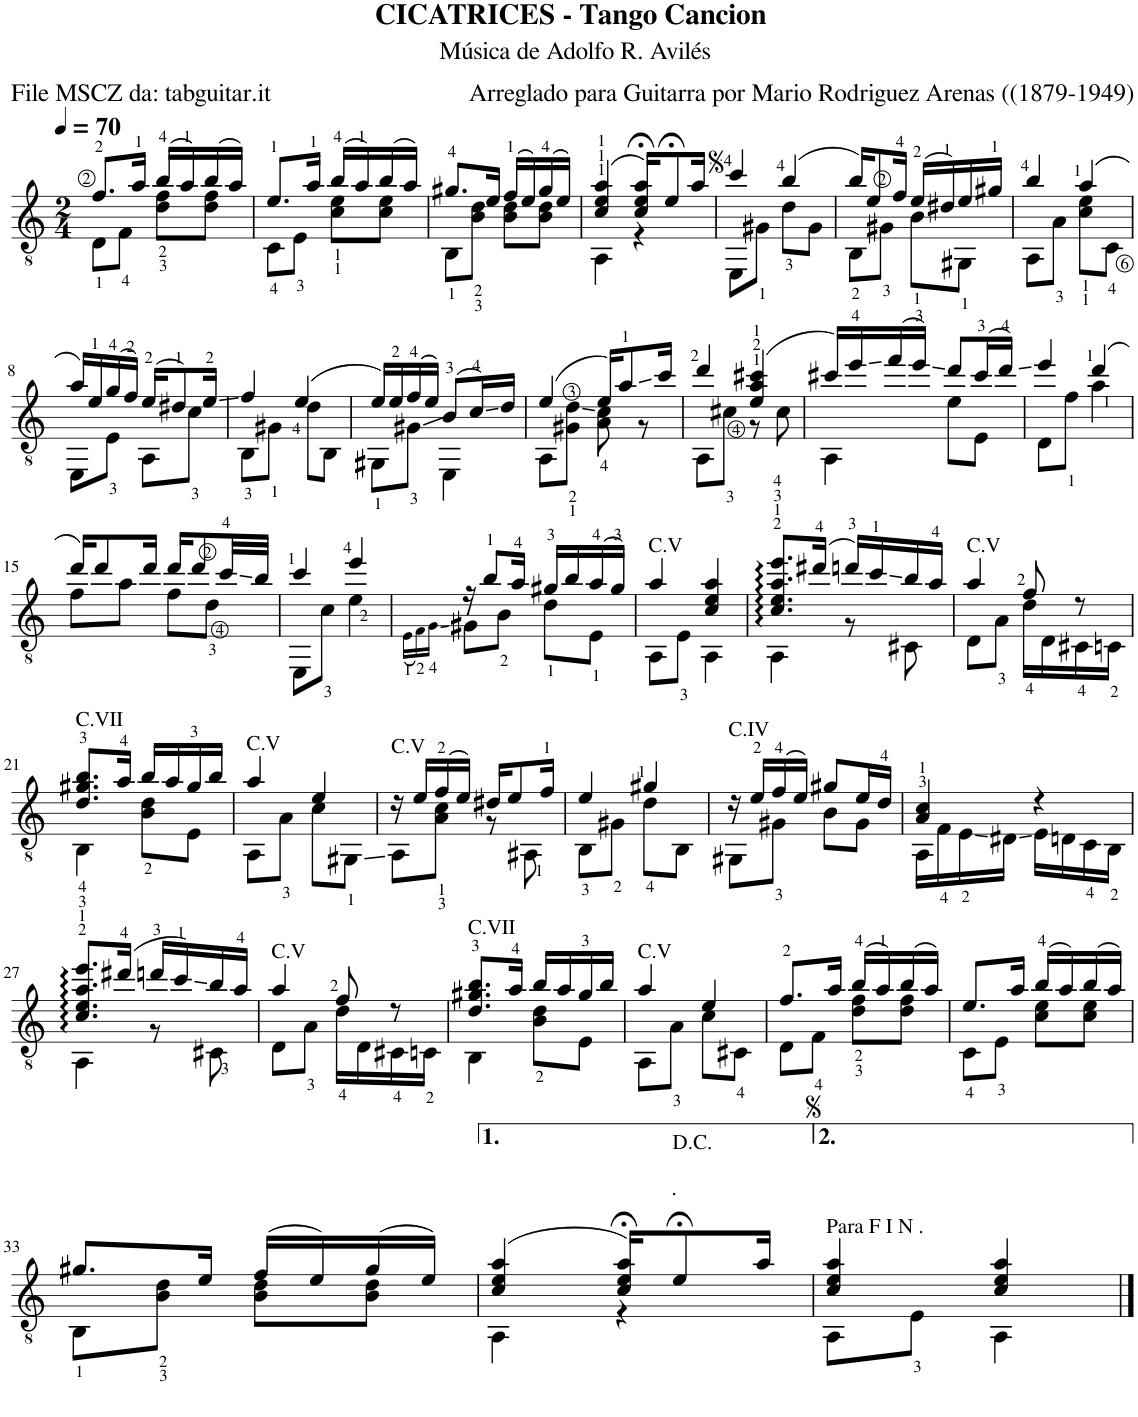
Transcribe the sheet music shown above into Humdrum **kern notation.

**kern
*part1
*staff1
*I"Guitar
*I'Guit.
*clefGv2
*k[]
*M2/4
*MM70
=1
*^
8.f/L	8D\L
.	8F\J
16a/Jk	.
(16b/LL	8d\ 8f\L
16a/)	.
(16b/	8d\ 8f\J
16a/JJ)	.
=2	=2
8.e/L	8C\L
.	8E\J
16a/Jk	.
(16b/LL	8c\ 8e\L
16a/)	.
(16b/	8c\ 8e\J
16a/JJ)	.
=3	=3
8.g#X/L	8BB\L
.	8B\ 8d\J
16e/Jk	.
(16f/LL	8B\ 8d\L
16e/)	.
(16g#/	8B\ 8d\J
16e/JJ)	.
=4	=4
(4c/ 4e/ 4a/	4AA\
16c/;< 16e/;< 16a/;<KL)	4r
8e;</	.
16a/Jk	.
=5	=5
4cc/	8EE\L
.	8G#X\J
(4b/	8d\L
.	8G#\J
=6	=6
16b/KL)	8BB\L
8e/	.
.	8G#X\J
16f/Jk	.
(16e/LL	8B\L
16d#X/)	.
16e/	8GG#X\J
16g#X/JJ	.
=7	=7
4b/	8AA\L
.	8A\J
(4a/	8c\ 8e\L
.	8C\J
!!LO:LB:g=z	!!
=8	=8
16a/LL)	8EE\L
16e/	.
(16g/	8E\J
16f/JJ)	.
(16e/KL	8AA\L
8d#X/)	.
.	8c\J
16e/Jk	.
=9	=9
4f/	8BB\L
.	8G#X\J
(4e/	8d\L
.	8BB\J
=10	=10
16e/LL)	8GG#X\L
16e/	.
(16f/	8G#X\J
16e/JJ)	.
(8B/L	4EE\
16c/L)	.
16d/JJ	.
=11	=11
(4e/	8AA\L
.	8G#X\ 8d\J
16e/KL)	8A\ 8c\
8a/	.
.	8r
16cc/Jk	.
=12	=12
4dd/	8AA\L
.	8c#X\J
(4e/ 4a/ 4cc#X/	8r
.	8c#\
=13	=13
16cc#X/LL)	4AA\
16ee/	.
(16ff/	.
16ee/JJ)	.
8dd/L	8e\L
(16cc#/L	8E\J
16dd/JJ)	.
=14	=14
4ee/	8D\L
.	8f\J
(4dd/	4a\
!!LO:LB:g=z	!!
=15	=15
16dd/KL)	8f\L
8dd/	.
.	8a\J
16dd/Jk	.
16dd/KL	8f\L
8dd/	.
.	8d\J
32cc/LL	.
32b/JJJ	.
=16	=16
4cc/	8EE\L
.	8c\J
4ee/	4e\
=17	=17
.	(16qE\LL
.	16qF\)
.	16qG\JJ
16r	8G#X\L
8b/L	.
.	8B\J
16a/Jk	.
16g#X/LL	8d\L
16b/	.
(16a/	8E\J
16g#/JJ)	.
=18	=18
!LO:TX:a:t=C.V	!
4a/	8AA\L
.	8E\J
4c/ 4e/ 4a/	4AA\
=19	=19
8.c/:: 8.e/:: 8.a/:: 8.ee/::L	4AA\
(16dd#X/Jk	.
16ddn/LL)	8r
16cc/	.
16b/	8C#X\
16a/JJ	.
=20	=20
!LO:TX:a:t=C.V	!
4a/	8D\L
.	8A\J
8f/	16d\LL
.	16D\
8r	16C#X\
.	16Cn\JJ
!!LO:LB:g=z	!!
=21	=21
!LO:TX:a:t=C.VII	!
8.d/ 8.g#X/ 8.b/L	4BB\
16a/Jk	.
16b/LL	8B\ 8d\L
16a/	.
16g#/	8E\J
16b/JJ	.
=22	=22
!LO:TX:a:t=C.V	!
4a/	8AA\L
.	8A\J
4e/	8c\L
.	8GG#X\J
=23	=23
!LO:TX:a:t=C.V	!
16r	8AA\L
16e/LL	.
(16f/	8A\ 8c\J
16e/JJ)	.
16d#X/KL	8r
8e/	.
.	8AA#X\
16f/Jk	.
=24	=24
4e/	8BB\L
.	8G#X\J
4g#X/	8d\L
.	8BB\J
=25	=25
!LO:TX:a:t=C.IV	!
16r	8GG#X\L
16e/LL	.
(16f/	8G#X\J
16e/JJ)	.
8g#X/L	8B\L
16e/L	8G#\J
16d/JJ	.
=26	=26
4A/ 4c/	16AA\LL
.	16F\
.	16E\
.	16D#X\JJ
4r	16E\LL
.	16Dn\
.	16C\
.	16BB\JJ
!!LO:LB:g=z	!!
=27	=27
8.c/:: 8.e/:: 8.a/:: 8.ee/::L	4AA\
(16dd#X/Jk	.
16ddn/LL	8r
16cc/)	.
16b/	8C#X\
16a/JJ	.
=28	=28
!LO:TX:a:t=C.V	!
4a/	8D\L
.	8A\J
8f/	16d\LL
.	16D\
8r	16C#X\
.	16Cn\JJ
=29	=29
!LO:TX:a:t=C.VII	!
8.d/ 8.g#X/ 8.b/L	4BB\
16a/Jk	.
16b/LL	8B\ 8d\L
16a/	.
16g#/	8E\J
16b/JJ	.
=30	=30
!LO:TX:a:t=C.V	!
4a/	8AA\L
.	8A\J
4e/	8c\L
.	8C#X\J
=31	=31
8.f/L	8D\L
.	8F\J
16a/Jk	.
(16b/LL	8d\ 8f\L
16a/)	.
(16b/	8d\ 8f\J
16a/JJ)	.
=32	=32
8.e/L	8C\L
.	8E\J
16a/Jk	.
(16b/LL	8c\ 8e\L
16a/)	.
(16b/	8c\ 8e\J
16a/JJ)	.
!!LO:LB:g=z	!!
=33	=33
8.g#X/L	8BB\L
.	8B\ 8d\J
16e/Jk	.
(16f/LL	8B\ 8d\L
16e/)	.
(16g#/	8B\ 8d\J
16e/JJ)	.
=34	=34
(4c/ 4e/ 4a/	4AA\
16c/;< 16e/;< 16a/;<KL)	4r
!LO:TX:a:t=.	!
8e;</	.
16a/Jk	.
=35	=35
!LO:TX:a:t=Para F I N .	!
4c/ 4e/ 4a/	8AA\L
.	8E\J
4c/ 4e/ 4a/	4AA\
*v	*v
==
*-
